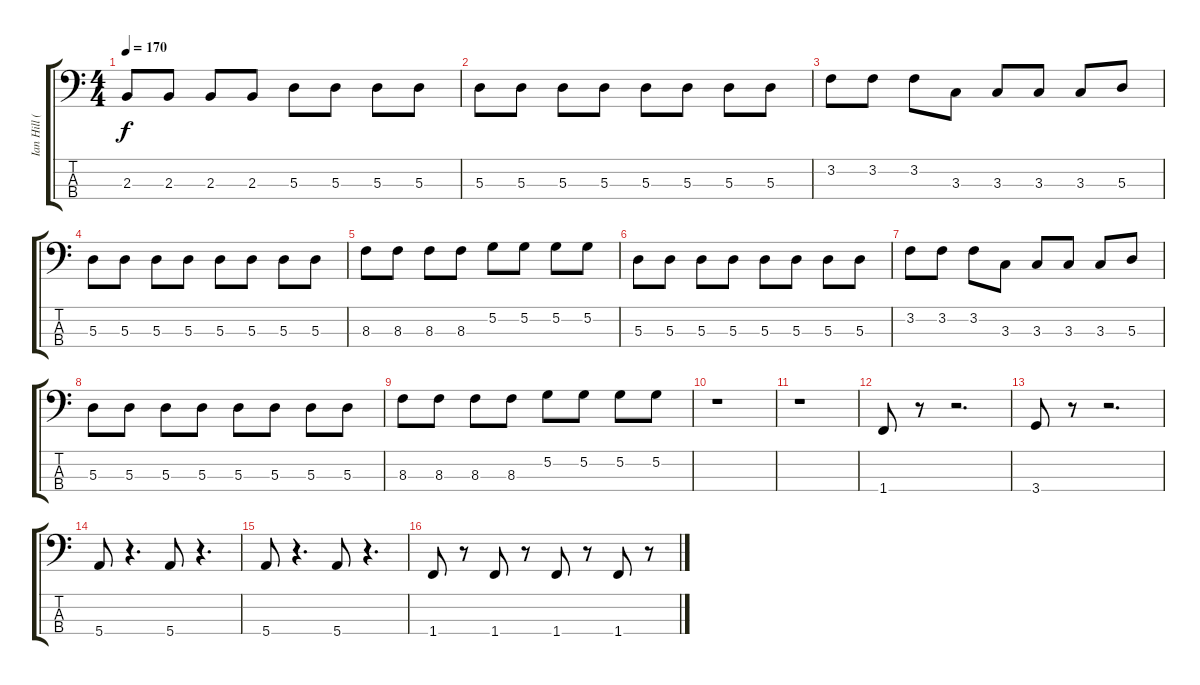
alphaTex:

\track ("Ian Hill (Bass)" "Ian Hill (") {instrument electricbasspick}
\staff {score tabs}
\tuning (G2 D2 A1 E1) {hide}
\ts (4 4)
\tempo 170
\clef f4
\ks c
2.3.8{dy f} 2.3.8 2.3.8 2.3.8 5.3.8 5.3.8 5.3.8 5.3.8 |
5.3.8 5.3.8 5.3.8 5.3.8 5.3.8 5.3.8 5.3.8 5.3.8 |
3.2.8 3.2.8 3.2.8 3.3.8 3.3.8 3.3.8 3.3.8 5.3.8 |
5.3.8 5.3.8 5.3.8 5.3.8 5.3.8 5.3.8 5.3.8 5.3.8 |
8.3.8 8.3.8 8.3.8 8.3.8 5.2.8 5.2.8 5.2.8 5.2.8 |
5.3.8 5.3.8 5.3.8 5.3.8 5.3.8 5.3.8 5.3.8 5.3.8 |
3.2.8 3.2.8 3.2.8 3.3.8 3.3.8 3.3.8 3.3.8 5.3.8 |
5.3.8 5.3.8 5.3.8 5.3.8 5.3.8 5.3.8 5.3.8 5.3.8 |
8.3.8 8.3.8 8.3.8 8.3.8 5.2.8 5.2.8 5.2.8 5.2.8 |
r.1 |
r.1 |
1.4.8 r.8 r.2{d} |
3.4.8 r.8 r.2{d} |
5.4.8 r.4{d} 5.4.8 r.4{d} |
5.4.8 r.4{d} 5.4.8 r.4{d} |
1.4.8 r.8 1.4.8 r.8 1.4.8 r.8 1.4.8 r.8
